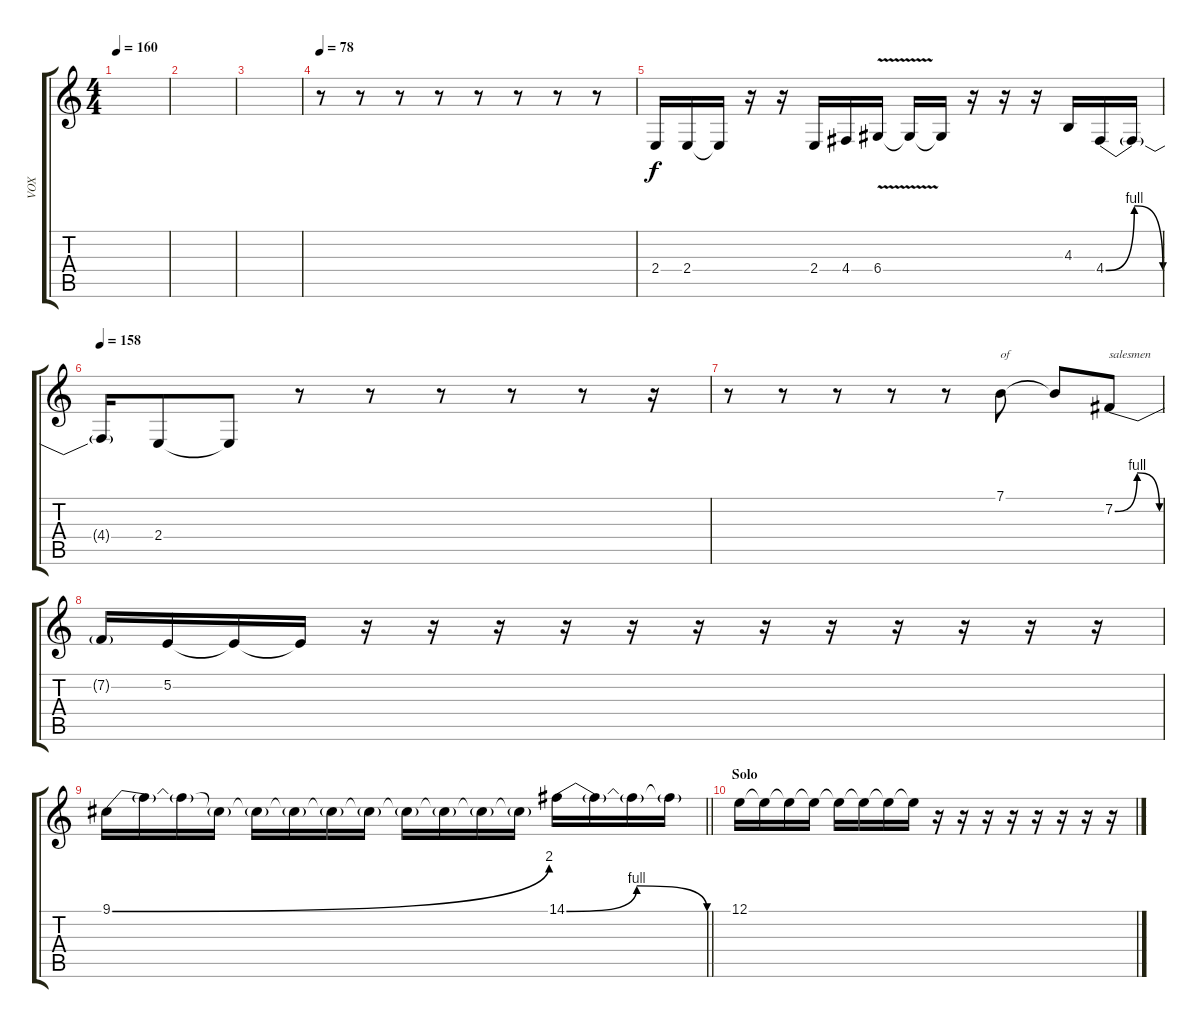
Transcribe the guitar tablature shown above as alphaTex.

\track ("VOX" "VOX") {instrument tenorsax}
\staff {score tabs}
\tuning (E4 B3 G3 D3 A2 E2) {hide}
\ts (4 4)
\tempo 160
\clef g2
\ks c
|
|
|
\tempo 78
r.8 r.8 r.8 r.8 r.8 r.8 r.8 r.8 |
2.4.16 2.4.16 2.4{t}.16 r.16 r.16 2.4.16 4.4.16 6.4{v}.16 6.4{t}.16 6.4{t}.16 r.16 r.16 r.16 4.3.16 4.4{be (bendrelease 0 0 15 4 45 4 60 0)}.16 4.4{t}.16 |
\tempo 158
4.4{t}.16 2.4.8 2.4{t}.8 r.8 r.8 r.8 r.8 r.8 r.16 |
r.8 r.8 r.8 r.8 r.8 7.1.8{txt "of"} 7.1{t}.8 7.2{be (bendrelease 0 0 15 4 15 4 60 0)}.8{txt "salesmen"} |
7.2{t}.16 5.2.16 5.2{t}.16 5.2{t}.16 r.16 r.16 r.16 r.16 r.16 r.16 r.16 r.16 r.16 r.16 r.16 r.16 |
\barLineRight lightlight
9.1{be (bend 0 0 60 8)}.16 9.1{t}.16 9.1{t}.16 9.1{t}.16 9.1{t}.16 9.1{t}.16 9.1{t}.16 9.1{t}.16 9.1{t}.16 9.1{t}.16 9.1{t}.16 9.1{t}.16 14.1{be (bendrelease 0 0 30 4 30 4 60 0)}.16 14.1{t}.16 14.1{t}.16 14.1{t}.16 |
\section ("" "Solo")
12.1.16 12.1{t}.16 12.1{t}.16 12.1{t}.16 12.1{t}.16 12.1{t}.16 12.1{t}.16 12.1{t}.16 r.16 r.16 r.16 r.16 r.16 r.16 r.16 r.16
